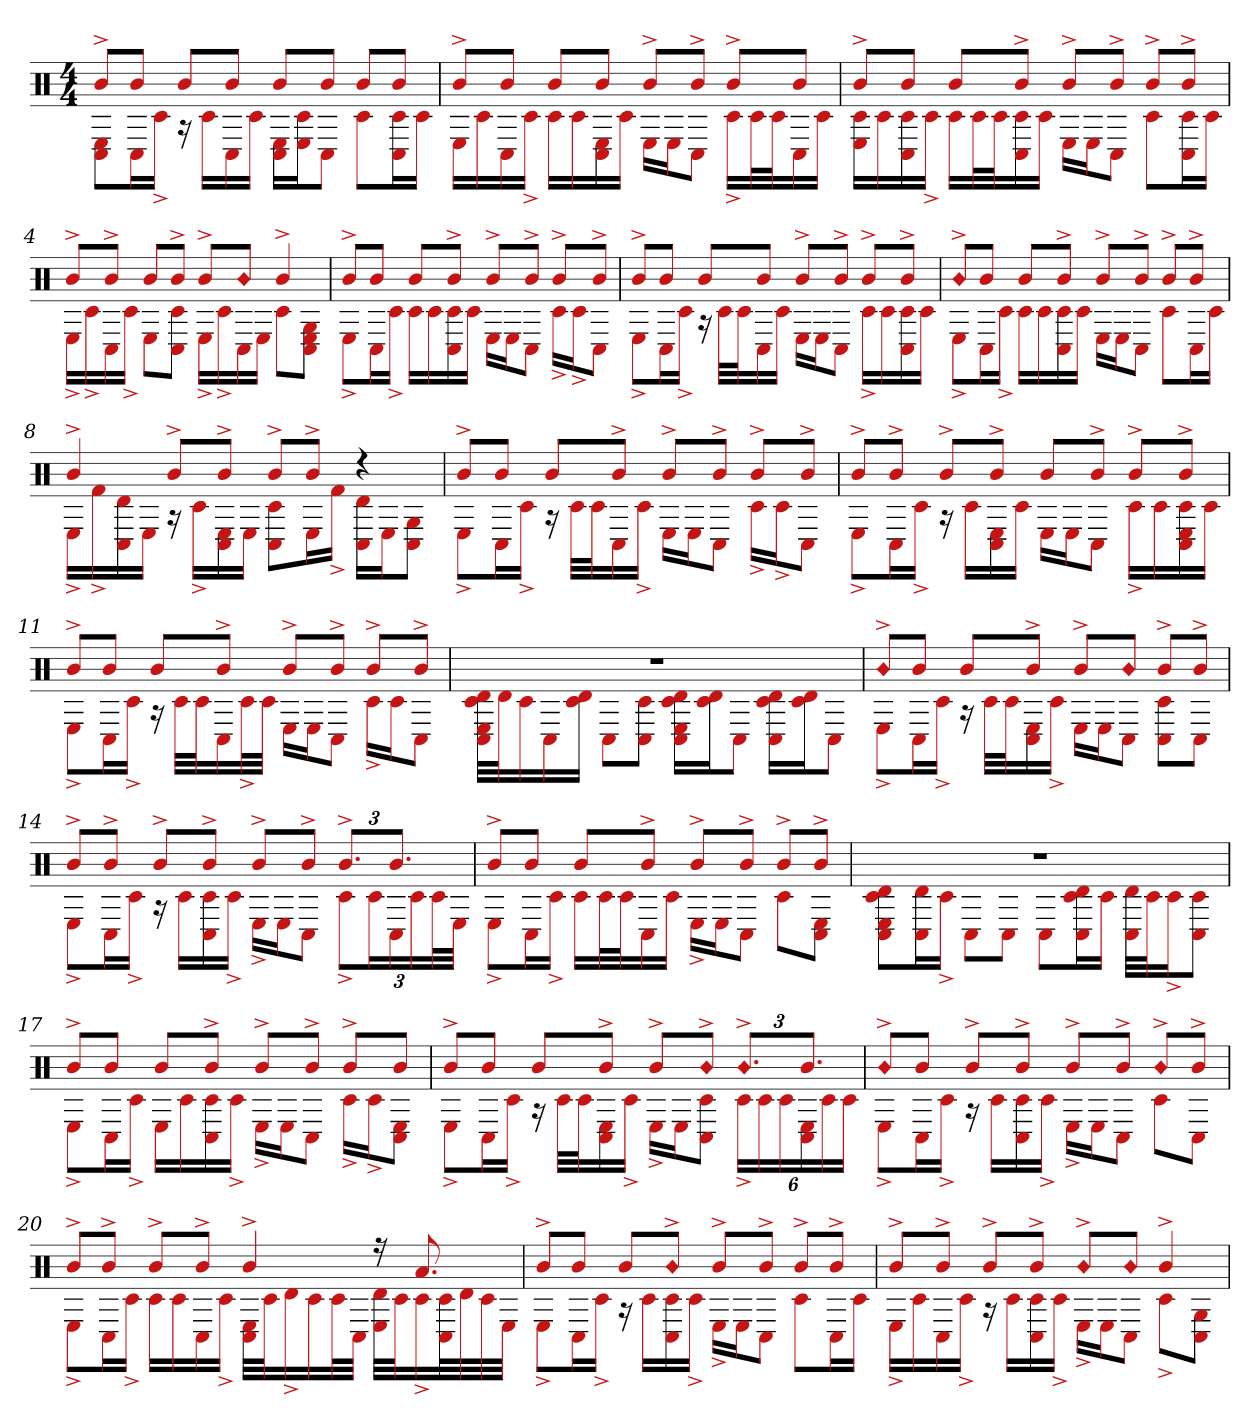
**kern
*part1
*staff1
*clefX
*k[]
*M4/4
=1
*^
8b^L	8C# 8EL
8bJ	16C#L
.	16c#^JJ
8bL	16r
.	16c#LL
8bJ	16C#
.	16c#JJ
8bL	16C# 16ELL
.	16E 16c#J
8bJ	8C#J
8bL	8c#L
8bJ	16C# 16c#L
.	16c#JJ
=2	=2
8b^L	16ELL
.	16c#
8bJ	16C#
.	16c#^JJ
8bL	16c#LL
.	16c#
8bJ	16C# 16E
.	16c#JJ
8b^L	16ELL
.	16EJ
8b^J	8C#J
8b^L	16c#^LL
.	32c#L
.	32c#J
8bJ	16C#
.	16c#JJ
=3	=3
8b^L	16c# 16ELL
.	16c#
8bJ	16c# 16C#
.	16c#^JJ
8bL	16c#LL
.	32c#L
.	32c#J
8b^J	16c# 16C#
.	16c#JJ
8b^L	16ELL
.	16EJ
8b^J	8C#J
8b^L	8c#L
8b^J	16c# 16C#L
.	16c#JJ
=4	=4
8b^L	16E^LL
.	16c#^
8b^J	16C#
.	16c#^JJ
8bL	8EL
8b^J	8C# 8c#J
8b^L	16E^LL
.	16c#^
!LO:N:head=diamond	!
8bJ	16C#
.	16EJJ
4b^	8c#L
.	8C# 8G 8EJ
=5	=5
8b^L	8E^L
8bJ	16C#L
.	16c#^JJ
8bL	16c#LL
.	16c#
8b^J	16C# 16c#
.	16c#JJ
8b^L	16ELL
.	16EJ
8b^J	8C#J
8b^L	16c#^LL
.	16c#^J
8b^J	8C#J
=6	=6
8b^L	8E^L
8bJ	16C#L
.	16c#^JJ
8bL	16r
.	32c#LLL
.	32c#J
8bJ	16C#
.	16c#JJ
8b^L	16ELL
.	16EJ
8b^J	8C#J
8b^L	16c#^LL
.	16c#
8b^J	16c# 16C#
.	16c#JJ
=7	=7
!LO:N:head=diamond	!
8b^L	8E^L
8bJ	16C#L
.	16c#^JJ
8bL	16c#LL
.	16c#
8b^J	16C# 16c#
.	16c#JJ
8b^L	16ELL
.	16EJ
8b^J	8C#J
8b^L	8c#L
8b^J	16C#L
.	16c#JJ
=8	=8
4b^	16E^LL
.	16f#^
.	16C# 16d
.	16EJJ
8b^L	16r
.	16c#^LL
8b^J	16C# 16E
.	16EJJ
8b^L	8C# 8c#L
8b^J	16EL
.	16f#^JJ
4r	16C# 16dLL
.	16EJ
.	8C# 8GJ
=9	=9
8b^L	8E^L
8bJ	16C#L
.	16c#^JJ
8bL	16r
.	32c#LLL
.	32c#J
8b^J	16C#
.	16c#^JJ
8b^L	16ELL
.	16EJ
8b^J	8C#J
8b^L	16c#^LL
.	16c#^J
8b^J	8C#J
=10	=10
8b^L	8E^L
8b^J	16C#L
.	16c#^JJ
8b^L	16r
.	16c#LL
8b^J	16C# 16E
.	16c#JJ
8bL	16ELL
.	16EJ
8b^J	8C#J
8b^L	16c#^LL
.	16c#
8b^J	16C# 16c# 16E
.	16c#JJ
=11	=11
8b^L	8E^L
8bJ	16C#L
.	16c#^JJ
8bL	16r
.	32c#LLL
.	32c#J
8b^J	16C#
.	32c#^L
.	32c#JJJ
8b^L	16ELL
.	16EJ
8b^J	8C#J
8b^L	16c#^LL
.	16c#J
8b^J	8C#J
=12	=12
1r	32d 32E 32c# 32C#LLL
.	32dJ
.	16c#
.	16C#
.	16d 16c#JJ
.	8C#L
.	8c# 8C#J
.	16C# 16d 16c# 16ELL
.	16c# 16dJ
.	8C#J
.	16d 16C# 16c#LL
.	16c# 16dJ
.	8C#J
=13	=13
!LO:N:head=diamond	!
8b^L	8E^L
8bJ	16C#L
.	16c#^JJ
8bL	16r
.	32c#LLL
.	32c#J
8b^J	16C# 16E
.	16c#^JJ
8b^L	16ELL
.	16EJ
!LO:N:head=diamond	!
8bJ	8C#J
8b^L	8C# 8c#L
8b^J	8C#J
=14	=14
8b^L	8E^L
8b^J	16C#L
.	16c#^JJ
8b^L	16r
.	16c#LL
8b^J	16c# 16C#
.	16c#^JJ
8b^L	16E^LL
.	16EJ
8b^J	8C#J
12.b^L	12c#^L
.	24c#L
12.bJ	24C#
.	24c#
.	48c#L
.	48EJJJ
=15	=15
8b^L	8E^L
8bJ	16C#L
.	16c#^JJ
8bL	16c#LL
.	32c#L
.	32c#J
8b^J	16C#
.	16c#JJ
8b^L	16E^LL
.	16EJ
8b^J	8C#J
8b^L	8c#L
8b^J	8C# 8EJ
=16	=16
1r	8C# 8d 8E 8c#L
.	16C# 16dL
.	16c#^JJ
.	8C#L
.	8C#J
.	8C#L
.	16d 16C# 16c#L
.	16c#JJ
.	32C# 32dLLL
.	32c#J
.	16c#^J
.	8C# 8c#J
=17	=17
8b^L	8E^L
8bJ	16C#L
.	16c#^JJ
8bL	16ELL
.	16c#
8b^J	16c# 16C#
.	16c#^JJ
8b^L	16E^LL
.	16EJ
8b^J	8C#J
8b^L	16c#^LL
.	16c#^J
8bJ	8C# 8EJ
=18	=18
8b^L	8E^L
8bJ	16C#L
.	16c#^JJ
8bL	16r
.	32c#LLL
.	32c#J
8b^J	16C# 16E
.	16c#^JJ
8b^L	16E^LL
.	16EJ
!LO:N:head=diamond	!
8b^J	8c# 8C#J
!LO:N:head=diamond	!
12.b^L	24c#^LL
.	24c#
.	24c#
12.bJ	24E 24C#
.	24c#
.	24c#JJ
=19	=19
!LO:N:head=diamond	!
8b^L	8E^L
8bJ	16C#L
.	16c#^JJ
8b^L	16r
.	16c#LL
8b^J	16c# 16C#
.	16c#^JJ
8b^L	16E^LL
.	16EJ
8b^J	8C#J
!LO:N:head=diamond	!
8b^L	8c#L
8b^J	8C#J
=20	=20
8b^L	8E^L
8b^J	16C#L
.	16c#^JJ
8b^L	16c#LL
.	16c#
8b^J	16C#
.	16c#^JJ
4b^	32C# 32ELLL
.	32c#J
.	16d^
.	16c#
.	32c#L
.	32C#JJJ
16r	32d 32ELLL
.	32c#J
8.a	16c#^
.	32C# 32c#L
.	32d
.	32c#
.	32EJJJ
=21	=21
8b^L	8E^L
8bJ	16C#L
.	16c#^JJ
8bL	16r
.	16c#LL
!LO:N:head=diamond	!
8b^J	16c# 16C#
.	16c#^JJ
8b^L	16E^LL
.	16EJ
8b^J	8C#J
8b^L	8c#L
8b^J	16C#L
.	16c#JJ
=22	=22
8b^L	16E^LL
.	16c#
8b^J	16C#
.	16c#^JJ
8b^L	16r
.	16c#LL
8b^J	16c# 16C#
.	16c#^JJ
!LO:N:head=diamond	!
8b^L	16E^LL
.	16EJ
!LO:N:head=diamond	!
8bJ	8C#J
4b^	8c#^L
.	8G 8C#J
*v	*v
=
*-
